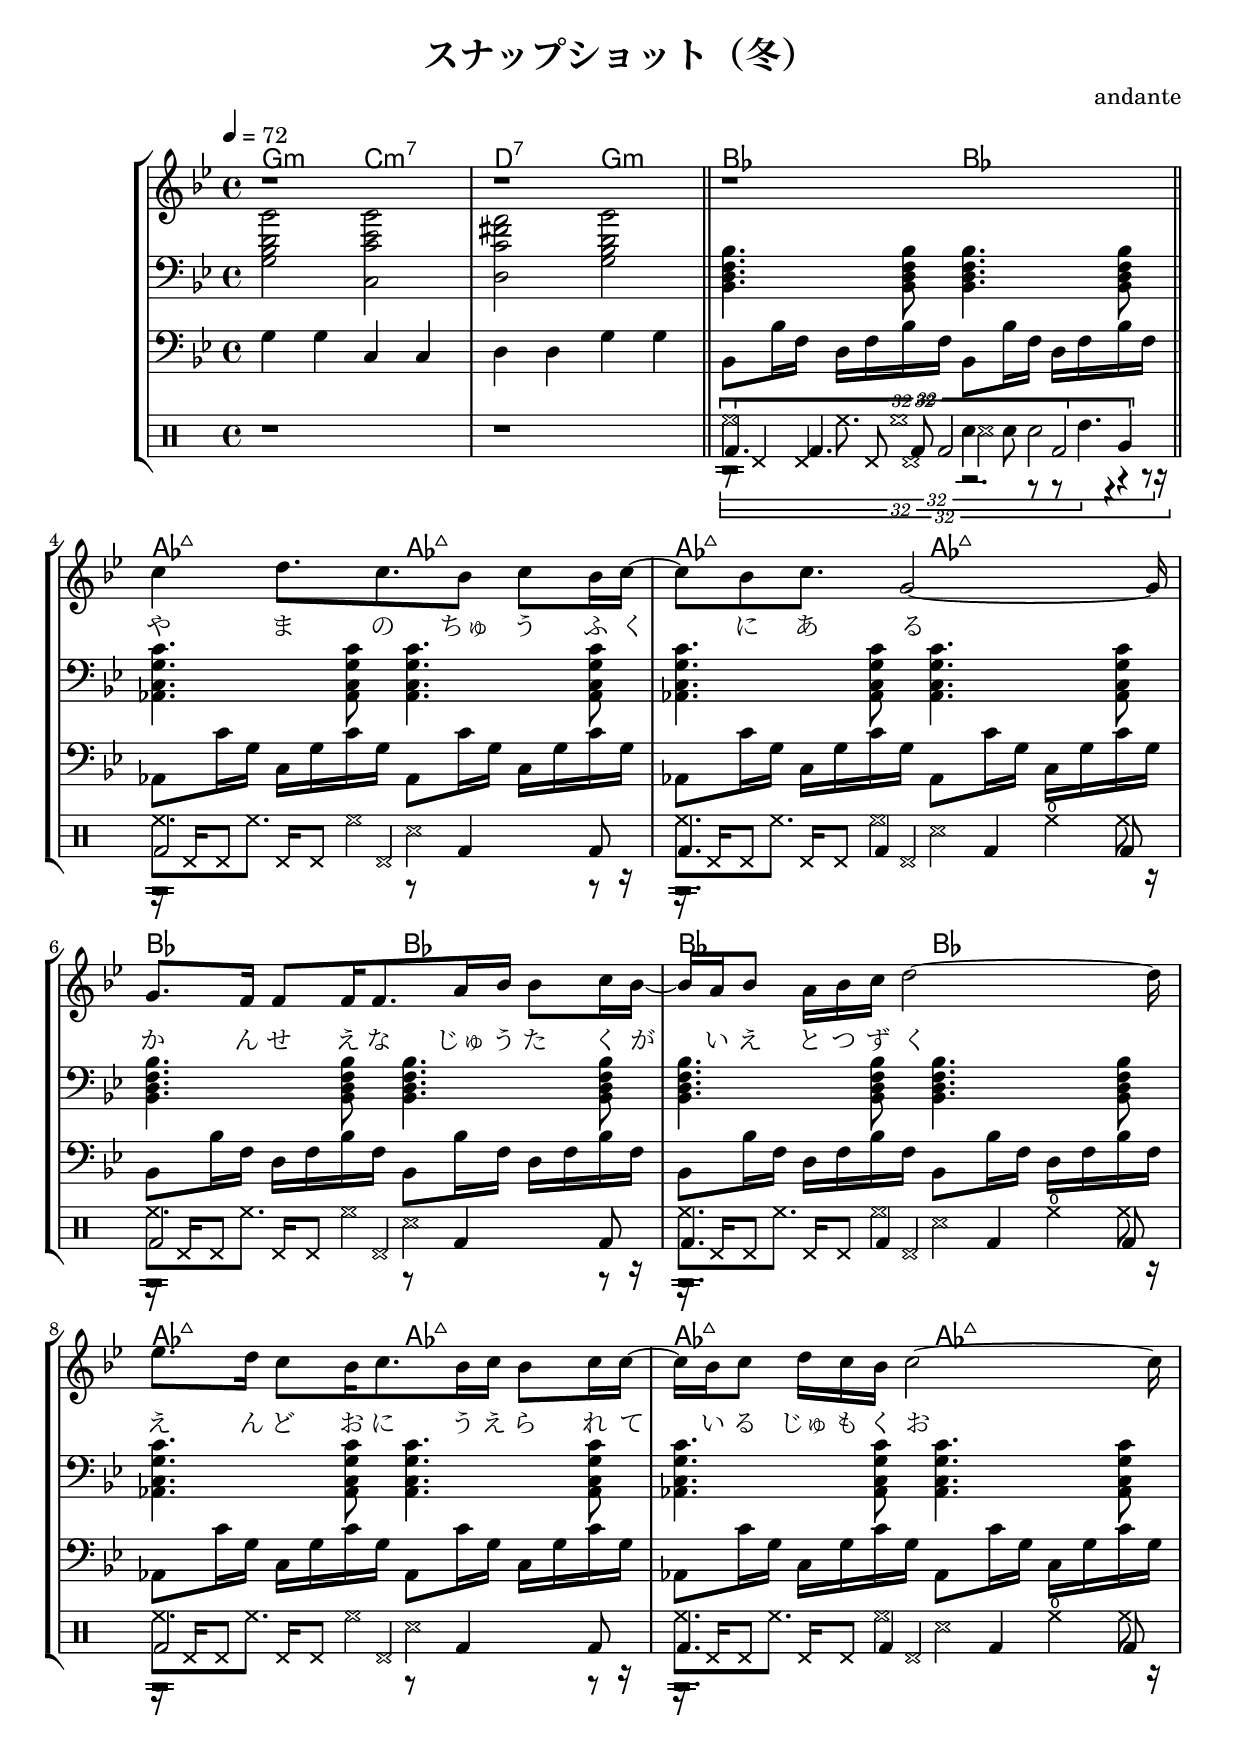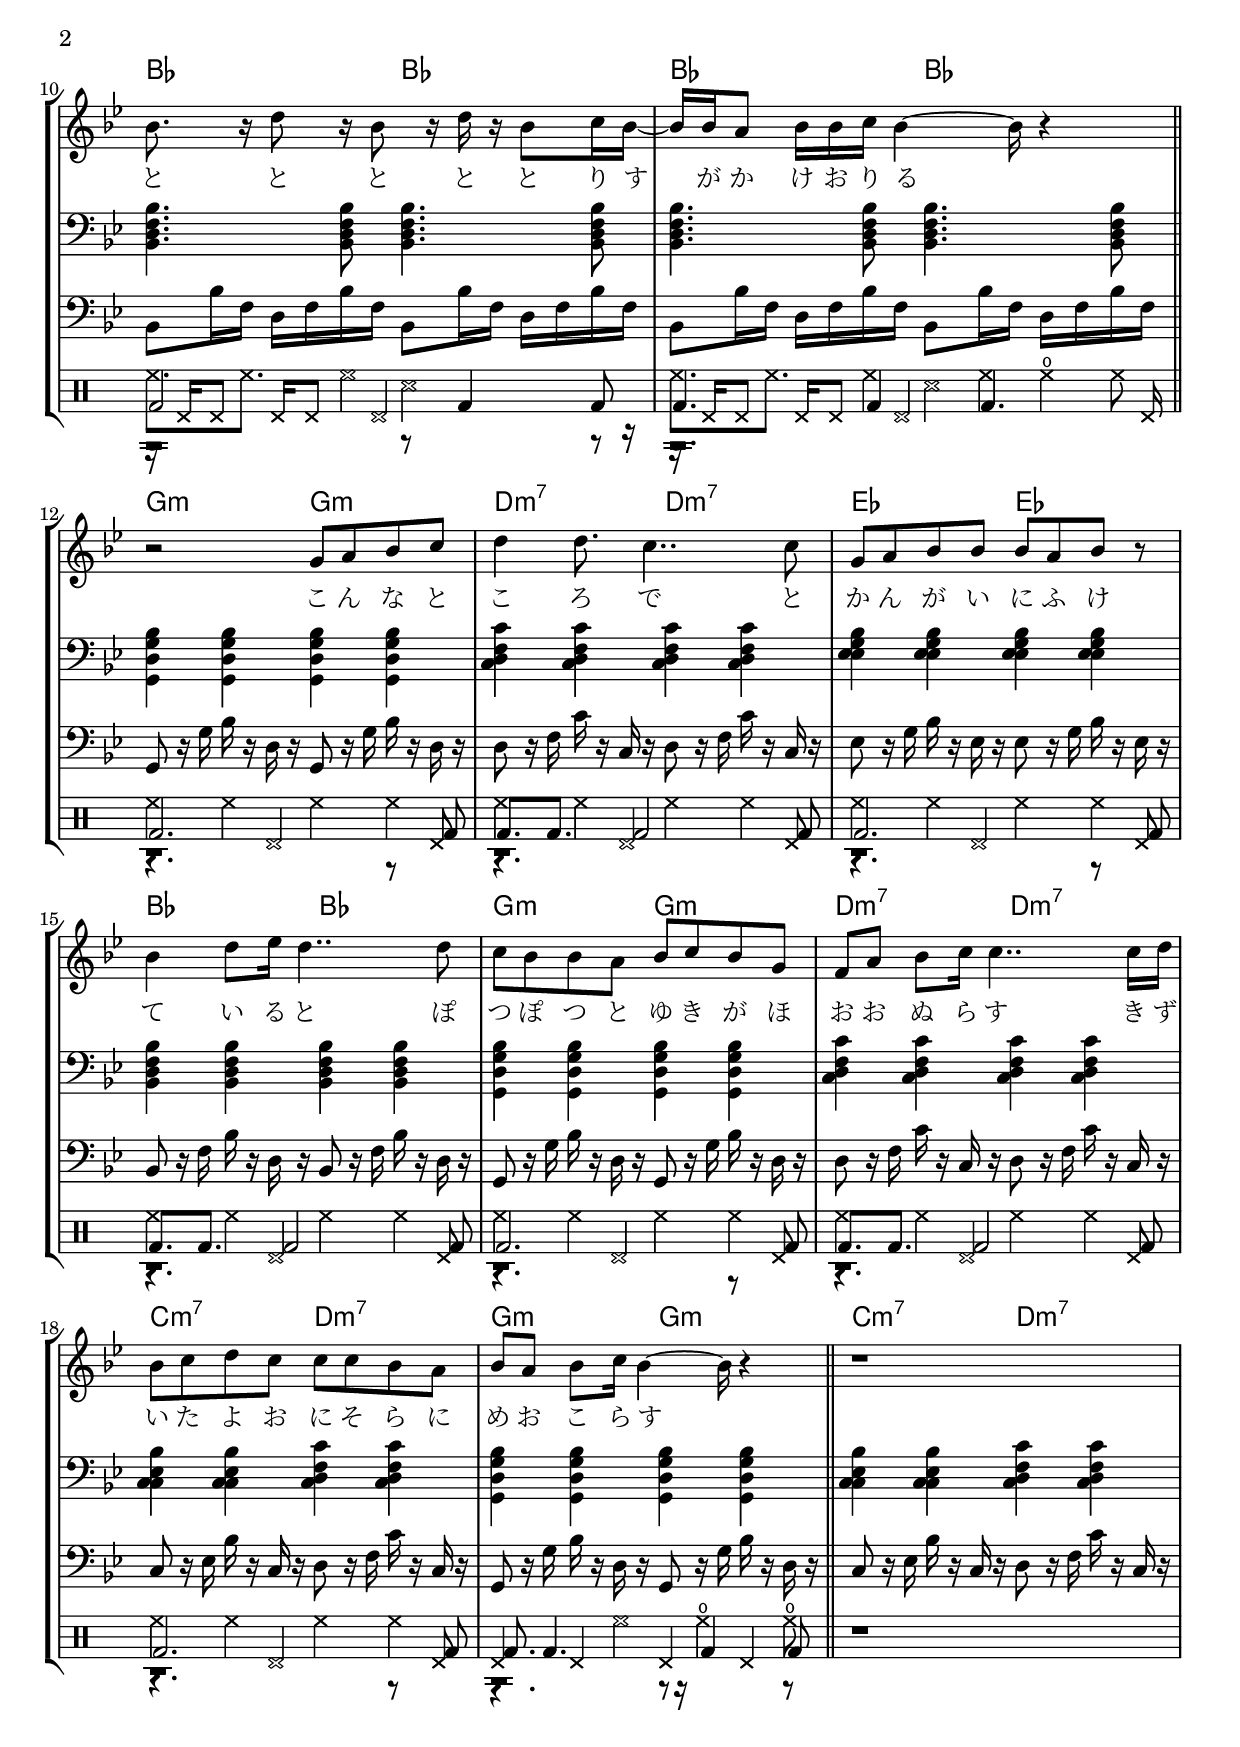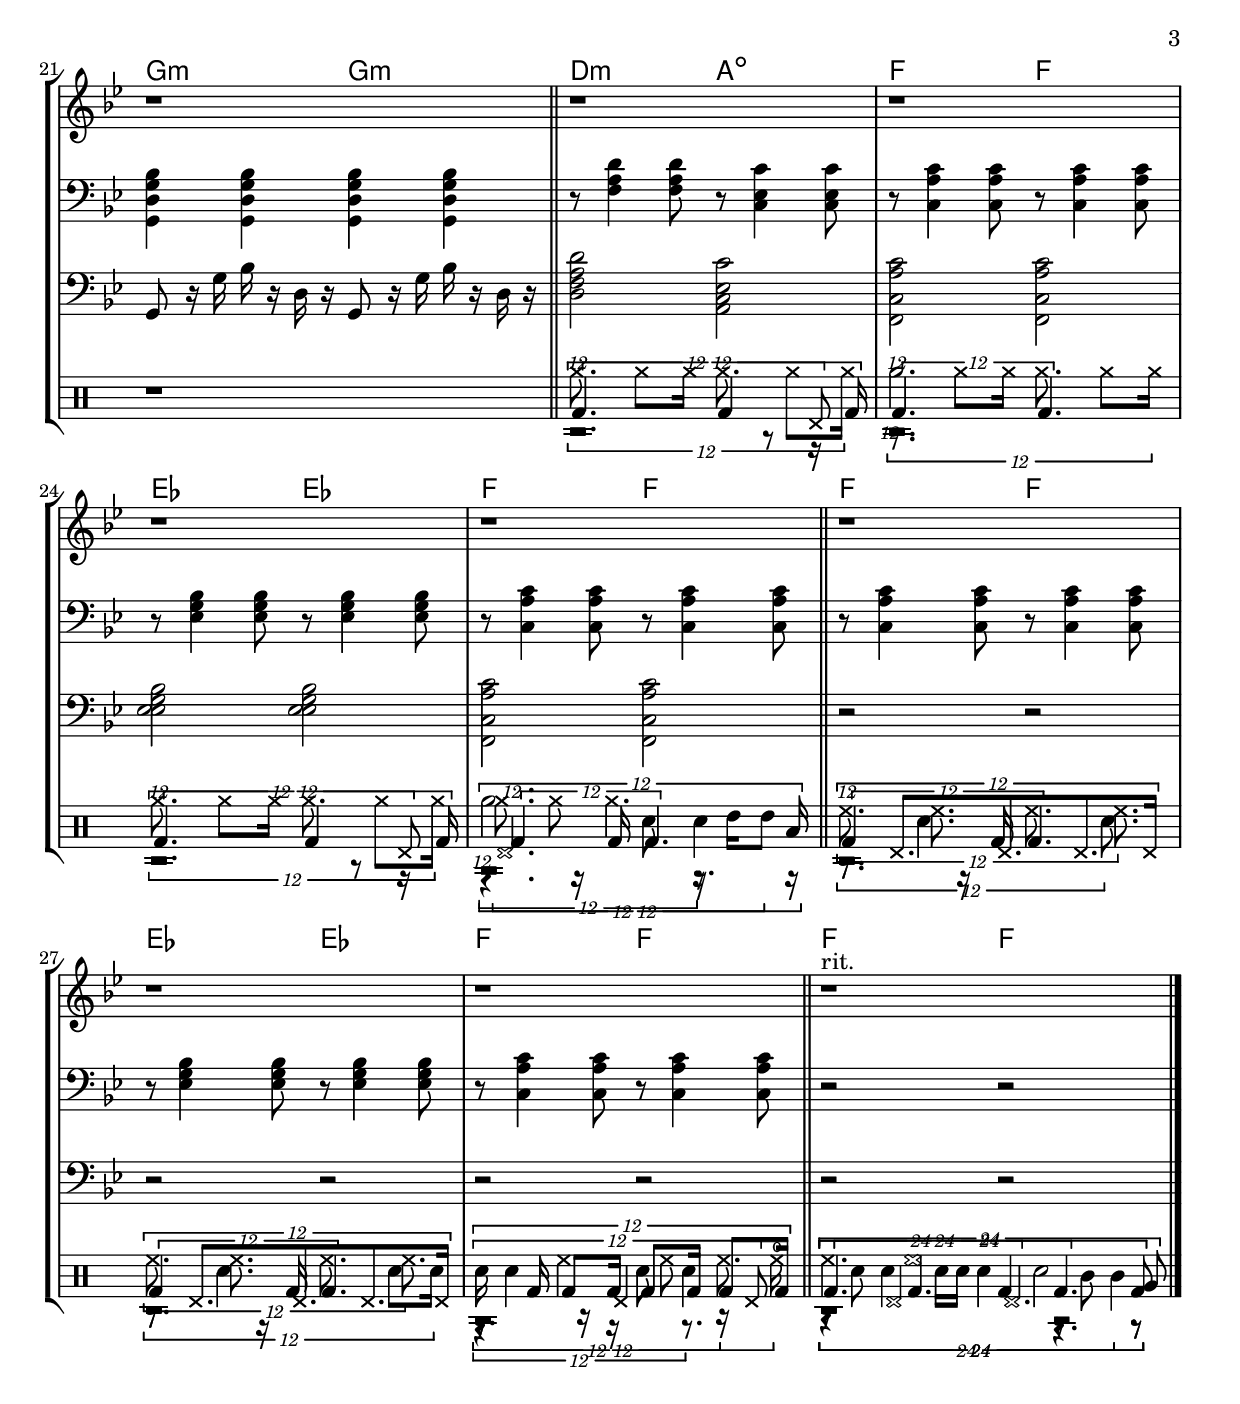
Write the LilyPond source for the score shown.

\version "2.12.1"

\header {
	title = \markup {スナップショット（冬）}
	composer = \markup \center-column {andante}
}

harmony = \chordmode {
	g2:m c:min7 d:7 g:m 

	bes bes 

	as:maj7 as:maj7 as:maj7 as:maj7 bes bes bes bes as:maj7 as:maj7 as:maj7 as:maj7 bes bes bes bes 

	g:m g:m d:min7 d:min7 es es bes bes g:m g:m d:min7 d:min7 c:min7 d:min7 g:m g:m 

	c:min7 d:min7 g:m g:m 

	d:m a:dim f f es es f f 

	f f es es f f 

	f f 
}

melody = {
	\key bes \major
	\tempo 4 = 72
	r1 | r1   
	r1   
	\set Staff.midiInstrument = #"mmi0.34"
	\set Staff.midiMinimumVolume = #0.7
	\set Staff.midiMaximumVolume = #0.9
	 c''4  d''8.  c''8.  bes'8  c''8  bes'16  c''16~ 
	c''8  bes'8  c''8.  g'2~g'16 
	g'8.  f'16  f'8  f'16  f'8.  a'16  bes'16  bes'8  c''16  bes'16~ 
	bes'16  a'16  bes'8  a'16  bes'16  c''16  d''2~d''16 
	es''8.  d''16  c''8  bes'16  c''8.  bes'16  c''16  bes'8  c''16  c''16~ 
	c''16  bes'16  c''8  d''16  c''16  bes'16  c''2~c''16 
	bes'8.  r16  d''8  r16  bes'8  r16  d''16  r16  bes'8  c''16  bes'16~ 
	bes'16  bes'16  a'8  bes'16  bes'16  c''16  bes'4~bes'16  	r4 	\set Staff.midiInstrument = #"mmi0.34"
	\set Staff.midiMinimumVolume = #0.7
	\set Staff.midiMaximumVolume = #0.9
	r2 g'8  a'8  bes'8  c''8 
	d''4  d''8.  c''4..  c''8 
	g'8  a'8  bes'8  bes'8  bes'8  a'8  bes'8  r8 
	bes'4  d''8  es''16  d''4..  d''8 
	c''8  bes'8  bes'8  a'8  bes'8  c''8  bes'8  g'8 
	f'8  a'8  bes'8  c''16  c''4..  c''16  d''16 
	bes'8  c''8  d''8  c''8  c''8  c''8  bes'8  a'8 
	bes'8  a'8  bes'8  c''16  bes'4~bes'16  	r4 	r1 | r1   
	r1 | r1 | r1 | r1   
	r1 | r1 | r1   
	r1^"rit." \bar "|."
}

words = \lyricmode {
	
	
	や  ま  の  ちゅ  う  ふ  く  に  あ  る  か  ん  せ  え  な  じゅ  う  た  く  が  い  え  と  つ  ず  く  え  ん  ど  お  に  う  え  ら  れ  て  い  る  じゅ  も  く  お  と  と  と  と  と  り  す  が  か  け  お  り  る  
	こ  ん  な  と  こ  ろ  で  と  か  ん  が  い  に  ふ  け  て  い  る  と  ぽ  つ  ぽ  つ  と  ゆ  き  が  ほ  お  お  ぬ  ら  す  き  ず  い  た  よ  お  に  そ  ら  に  め  お  こ  ら  す  
	
	
	
	
}

tempochange = {
	\tempo 4 = 72
	r1 | r1 \bar "||"
	\tempo 4 = 72
	r1 \bar "||"
	\tempo 4 = 72
	r1 | r1 | r1 | r1 | r1 | r1 | r1 | r1 \bar "||"
	\tempo 4 = 72
	r1 | r1 | r1 | r1 | r1 | r1 | r1 | r1 \bar "||"
	\tempo 4 = 72
	r1 | r1 \bar "||"
	\tempo 4 = 72
	r1 | r1 | r1 | r1 \bar "||"
	\tempo 4 = 72
	r1 | r1 | r1 \bar "||"
	\tempo 4 = 72
	\tempo 4 = 54 r2 \tempo 4 = 48 r2 \bar "|."
}

mainacc = {
	\clef bass
	\set Staff.midiInstrument = #"Acoustic grand"
	\set Staff.midiMinimumVolume = #0.3
	\set Staff.midiMaximumVolume = #0.6
	\key bes \major
	\tempo 4 = 72
	<g bes d' bes'>2
	<c c' es' bes'>2
	<d c' fis' a'>2
	<g bes d' bes'>2
	\bar "||"

	\set Staff.midiInstrument = #"Acoustic grand"
	\set Staff.midiMinimumVolume = #0.3
	\set Staff.midiMaximumVolume = #0.6
	<bes, d f bes>4. <bes, d f bes>8
	<bes, d f bes>4. <bes, d f bes>8
	\bar "||"

	\set Staff.midiInstrument = #"Acoustic grand"
	\set Staff.midiMinimumVolume = #0.3
	\set Staff.midiMaximumVolume = #0.6
	<as, c g c'>4. <as, c g c'>8
	<as, c g c'>4. <as, c g c'>8
	<as, c g c'>4. <as, c g c'>8
	<as, c g c'>4. <as, c g c'>8
	<bes, d f bes>4. <bes, d f bes>8
	<bes, d f bes>4. <bes, d f bes>8
	<bes, d f bes>4. <bes, d f bes>8
	<bes, d f bes>4. <bes, d f bes>8
	<as, c g c'>4. <as, c g c'>8
	<as, c g c'>4. <as, c g c'>8
	<as, c g c'>4. <as, c g c'>8
	<as, c g c'>4. <as, c g c'>8
	<bes, d f bes>4. <bes, d f bes>8
	<bes, d f bes>4. <bes, d f bes>8
	<bes, d f bes>4. <bes, d f bes>8
	<bes, d f bes>4. <bes, d f bes>8
	\bar "||"

	\set Staff.midiInstrument = #"Acoustic grand"
	\set Staff.midiMinimumVolume = #0.3
	\set Staff.midiMaximumVolume = #0.6
	<g, d g bes>4 <g, d g bes>4
	<g, d g bes>4 <g, d g bes>4
	<d c f c'>4 <d c f c'>4
	<d c f c'>4 <d c f c'>4
	<es es g bes>4 <es es g bes>4
	<es es g bes>4 <es es g bes>4
	<bes, d f bes>4 <bes, d f bes>4
	<bes, d f bes>4 <bes, d f bes>4
	<g, d g bes>4 <g, d g bes>4
	<g, d g bes>4 <g, d g bes>4
	<d c f c'>4 <d c f c'>4
	<d c f c'>4 <d c f c'>4
	<c c es bes>4 <c c es bes>4
	<d c f c'>4 <d c f c'>4
	<g, d g bes>4 <g, d g bes>4
	<g, d g bes>4 <g, d g bes>4
	\bar "||"

	\set Staff.midiInstrument = #"Acoustic grand"
	\set Staff.midiMinimumVolume = #0.3
	\set Staff.midiMaximumVolume = #0.6
	<c c es bes>4 <c c es bes>4
	<d c f c'>4 <d c f c'>4
	<g, d g bes>4 <g, d g bes>4
	<g, d g bes>4 <g, d g bes>4
	\bar "||"

	\set Staff.midiInstrument = #"Bright Acoustic"
	\set Staff.midiMinimumVolume = #0.3
	\set Staff.midiMaximumVolume = #0.6
	r8 <f a d'>4 <f a d'>8
	r8 <c es c'>4 <c es c'>8
	r8 <c a c'>4 <c a c'>8
	r8 <c a c'>4 <c a c'>8
	r8 <es g bes>4 <es g bes>8
	r8 <es g bes>4 <es g bes>8
	r8 <c a c'>4 <c a c'>8
	r8 <c a c'>4 <c a c'>8
	\bar "||"

	\set Staff.midiInstrument = #"Acoustic grand"
	\set Staff.midiMinimumVolume = #0.3
	\set Staff.midiMaximumVolume = #0.6
	r8 <c a c'>4 <c a c'>8
	r8 <c a c'>4 <c a c'>8
	r8 <es g bes>4 <es g bes>8
	r8 <es g bes>4 <es g bes>8
	r8 <c a c'>4 <c a c'>8
	r8 <c a c'>4 <c a c'>8
	\bar "||"

	\set Staff.midiInstrument = #"Acoustic grand"
	\set Staff.midiMinimumVolume = #0.3
	\set Staff.midiMaximumVolume = #0.6
	r2
	r2
	\bar "|."
}

subacc = {
	\clef bass
	\set Staff.midiInstrument = #"Bright Acoustic"
	\set Staff.midiMinimumVolume = #0.3
	\set Staff.midiMaximumVolume = #0.6
	\key bes \major
	\tempo 4 = 72
	g4 g4
	c4 c4
	d4 d4
	g4 g4
	\bar "||"

	\set Staff.midiInstrument = #"Marimba"
	\set Staff.midiMinimumVolume = #0.3
	\set Staff.midiMaximumVolume = #0.6
	bes,8 bes16 f16   d16 f16 bes16 f16
	bes,8 bes16 f16   d16 f16 bes16 f16
	\bar "||"

	\set Staff.midiInstrument = #"Marimba"
	\set Staff.midiMinimumVolume = #0.3
	\set Staff.midiMaximumVolume = #0.6
	as,8 c'16 g16   c16 g16 c'16 g16
	as,8 c'16 g16   c16 g16 c'16 g16
	as,8 c'16 g16   c16 g16 c'16 g16
	as,8 c'16 g16   c16 g16 c'16 g16
	bes,8 bes16 f16   d16 f16 bes16 f16
	bes,8 bes16 f16   d16 f16 bes16 f16
	bes,8 bes16 f16   d16 f16 bes16 f16
	bes,8 bes16 f16   d16 f16 bes16 f16
	as,8 c'16 g16   c16 g16 c'16 g16
	as,8 c'16 g16   c16 g16 c'16 g16
	as,8 c'16 g16   c16 g16 c'16 g16
	as,8 c'16 g16   c16 g16 c'16 g16
	bes,8 bes16 f16   d16 f16 bes16 f16
	bes,8 bes16 f16   d16 f16 bes16 f16
	bes,8 bes16 f16   d16 f16 bes16 f16
	bes,8 bes16 f16   d16 f16 bes16 f16
	\bar "||"

	\set Staff.midiInstrument = #"FX 1 (rain)"
	\set Staff.midiMinimumVolume = #0.3
	\set Staff.midiMaximumVolume = #0.6
	g,8r16g16bes16r16d16r16
	g,8r16g16bes16r16d16r16
	d8r16f16c'16r16c16r16
	d8r16f16c'16r16c16r16
	es8r16g16bes16r16es16r16
	es8r16g16bes16r16es16r16
	bes,8r16f16bes16r16d16r16
	bes,8r16f16bes16r16d16r16
	g,8r16g16bes16r16d16r16
	g,8r16g16bes16r16d16r16
	d8r16f16c'16r16c16r16
	d8r16f16c'16r16c16r16
	c8r16es16bes16r16c16r16
	d8r16f16c'16r16c16r16
	g,8r16g16bes16r16d16r16
	g,8r16g16bes16r16d16r16
	\bar "||"

	\set Staff.midiInstrument = #"FX 1 (rain)"
	\set Staff.midiMinimumVolume = #0.3
	\set Staff.midiMaximumVolume = #0.6
	c8r16es16bes16r16c16r16
	d8r16f16c'16r16c16r16
	g,8r16g16bes16r16d16r16
	g,8r16g16bes16r16d16r16
	\bar "||"

	\set Staff.midiInstrument = #"Piccolo"
	\set Staff.midiMinimumVolume = #0.3
	\set Staff.midiMaximumVolume = #0.6
	<d f a d'>2
	<a, c es c'>2
	<f, c a c'>2
	<f, c a c'>2
	<es es g bes>2
	<es es g bes>2
	<f, c a c'>2
	<f, c a c'>2
	\bar "||"

	\set Staff.midiInstrument = #"Acoustic grand"
	\set Staff.midiMinimumVolume = #0.3
	\set Staff.midiMaximumVolume = #0.6
	r2
	r2
	r2
	r2
	r2
	r2
	\bar "||"

	\set Staff.midiInstrument = #"Acoustic grand"
	\set Staff.midiMinimumVolume = #0.3
	\set Staff.midiMaximumVolume = #0.6
	r2
	r2
	\bar "|."
}

percA = {
	\drummode {
	r1 |r1 \bar "||"
	\times 16/32{ hh2 hh8. hh1 r4 r16 } \bar "||"
	r1  |r2. hho4  |r1  |r2. hho4  |r1  |r2. hho4  |r1  |r2. hho4  \bar "||"
	r1  |r1  |r1  |r1  |r1  |r1  |r1  |r2 r8 hho4 hho8  \bar "||"
	r1 |r1 \bar "||"
	\times 16/12{ cymr8. cymr8 cymr16 cymr8. cymr8 cymr16 } |\times 16/12{ r8. cymr8 cymr16 cymr8. cymr8 cymr16 } |\times 16/12{ cymr8. cymr8 cymr16 cymr8. cymr8 cymr16 } |\times 16/12{ cymr8. cymr8 cymr4. r16 } \bar "||"
	\times 16/12{ hh8. hh8. hh8. hh8. } |\times 16/12{ hh8. hh8. hh8. hh8. } |\times 16/12{ r8. hh4 hh8 hh8. } \bar "||"
	\times 16/24{ hh4. hh1 r8 } \bar "|."
	}
}

percB = {
	\drummode {
	r1 |r1 \bar "||"
	\times 16/32{ r8 hhp4 hhp4 hhp8 hhp1 r4 } \bar "||"
	r16 hhp16 hhp8 hhp16 hhp8 hhp2 r16  |r16 hhp16 hhp8 hhp16 hhp8 hhp2 r16  |r16 hhp16 hhp8 hhp16 hhp8 hhp2 r16  |r16 hhp16 hhp8 hhp16 hhp8 hhp2 r16  |r16 hhp16 hhp8 hhp16 hhp8 hhp2 r16  |r16 hhp16 hhp8 hhp16 hhp8 hhp2 r16  |r16 hhp16 hhp8 hhp16 hhp8 hhp2 r16  |r16 hhp16 hhp8 hhp16 hhp8 hhp2 hhp16  \bar "||"
	r4. hhp2 hhp8  |r4. hhp2 hhp8  |r4. hhp2 hhp8  |r4. hhp2 hhp8  |r4. hhp2 hhp8  |r4. hhp2 hhp8  |r4. hhp2 hhp8  |hhp4 hhp4 hhp4 hhp4  \bar "||"
	r1 |r1 \bar "||"
	\times 16/12{ r2 r8 hhp8 } |\times 16/12{ r2. } |\times 16/12{ r2 r8 hhp8 } |\times 16/12{ hhp2. } \bar "||"
	\times 16/12{ r8. sn4. sn8. } |\times 16/12{ r8. sn4. sn8 sn16 } |\times 16/12{ sn16 sn4 r16 sn8 sn4 } \bar "||"
	\times 16/24{ r8 sn8 sn4 sn16 sn16 sn4 sn2 r8 } \bar "|."
	}
}

percC = {
	\drummode {
	r1 |r1 \bar "||"
	r1  \bar "||"
	hh8. hh8. hh2 r8  |hh8. hh8. hh2 hh8  |hh8. hh8. hh2 r8  |hh8. hh8. hh2 hh8  |hh8. hh8. hh2 r8  |hh8. hh8. hh2 hh8  |hh8. hh8. hh2 r8  |hh8. hh8. hh4 hh4 hh8  \bar "||"
	hh4 hh4 hh4 hh4  |hh4 hh4 hh4 hh4  |hh4 hh4 hh4 hh4  |hh4 hh4 hh4 hh4  |hh4 hh4 hh4 hh4  |hh4 hh4 hh4 hh4  |hh4 hh4 hh4 hh4  |r4. hh2 r8  \bar "||"
	r1 |r1 \bar "||"
	\times 16/12{ bd4. bd4 r16 bd16 } |\times 16/12{ bd4. bd4. } |\times 16/12{ bd4. bd4 r16 bd16 } |\times 16/12{ bd4 r16 bd16 bd4. } \bar "||"
	\times 16/12{ bd4 r16 bd16 bd4. } |\times 16/12{ bd4 r16 bd16 bd4. } |\times 16/12{ r8 bd16 bd8 bd16 bd8 bd16 bd8 bd16 } \bar "||"
	\times 16/24{ bd4. bd4. bd4 bd4. bd8 } \bar "|."
	}
}

percD = {
	\drummode {
	r1 |r1 \bar "||"
	\times 16/32{ bd4. bd4. bd8 bd2 r8 bd2 } \bar "||"
	r2 ss2  |r2 ss2  |r2 ss2  |r2 ss2  |r2 ss2  |r2 ss2  |r2 ss2  |r2 ss2  \bar "||"
	bd2. r8 bd8  |bd8. bd8. bd2 bd8  |bd2. r8 bd8  |bd8. bd8. bd2 bd8  |bd2. r8 bd8  |bd8. bd8. bd2 bd8  |bd2. r8 bd8  |bd8. bd4. r16 bd4 bd8  \bar "||"
	r1 |r1 \bar "||"
	\times 16/12{ r2. } |\times 16/12{ rb2. } |\times 16/12{ r2. } |\times 16/12{ rb2. } \bar "||"
	\times 16/12{ r8 hhp8. hhp8. hhp8. hhp16 } |\times 16/12{ r8 hhp8. hhp8. hhp8. hhp16 } |\times 16/12{ r4 r16 hhp4 r16 hhp8 } \bar "||"
	\times 16/24{ r1 r2 } \bar "|."
	}
}

percE = {
	\drummode {
	r1 |r1 \bar "||"
	r2 ss2  \bar "||"
	bd2 r8 bd4 bd8  |bd4. bd4 bd4 bd8  |bd2 r8 bd4 bd8  |bd4. bd4 bd4 bd8  |bd2 r8 bd4 bd8  |bd4. bd4 bd4 bd8  |bd2 r8 bd4 bd8  |bd4. bd4 bd4.  \bar "||"
	r1 | r1 | r1 | r1 | r1 | r1 | r1 | r1 \bar "||"
	r1 |r1 \bar "||"
	r1 |r1 |r1 |\times 16/12{ r4. sn8 sn4 } \bar "||"
	\times 16/12{ r2. } |r1 |\times 16/12{ r2 r8. hho16 } \bar "||"
	\times 16/24{ r4 hhp2 hhp2. } \bar "|."
	}
}

percF = {
	\drummode {
	r1 | r1 \bar "||"
	\times 16/32{ r1 sn4 sn8 sn2 r8 } \bar "||"
	r1 | r1 | r1 | r1 | r1 | r1 | r1 | r1 \bar "||"
	r1 | r1 | r1 | r1 | r1 | r1 | r1 | r1 \bar "||"
	r1 | r1 \bar "||"
	r1 |r1 |r1 |\times 16/12{ r2 r16 tommh16 tommh8 } \bar "||"
	r1 | r1 | r1 \bar "||"
	\times 16/24{ r1 r8 tomml8 tomml4 } \bar "|."
	}
}

percG = {
	\drummode {
	r1 | r1 \bar "||"
	r1 \bar "||"
	r1 | r1 | r1 | r1 | r1 | r1 | r1 | r1 \bar "||"
	r1 | r1 | r1 | r1 | r1 | r1 | r1 | r1 \bar "||"
	r1 | r1 \bar "||"
	r1 |r1 |r1 |\times 16/12{ r2 r8. toml16 } \bar "||"
	r1 | r1 | r1 \bar "||"
	\times 16/24{ r1 r4. tomfh8 } \bar "|."
	}
}

percH = {
	\drummode {
	r1 | r1 \bar "||"
	\times 16/32{ r1 r2 r8 tommh4. } \bar "||"
	r1 | r1 | r1 | r1 | r1 | r1 | r1 | r1 \bar "||"
	r1 | r1 | r1 | r1 | r1 | r1 | r1 | r1 \bar "||"
	r1 | r1 \bar "||"
	r1 | r1 | r1 | r1 \bar "||"
	r1 | r1 | r1 \bar "||"
	r1 \bar "|."
	}
}

percI = {
	\drummode {
	r1 | r1 \bar "||"
	\times 16/32{ r1 r2. tomfh4 } \bar "||"
	r1 | r1 | r1 | r1 | r1 | r1 | r1 | r1 \bar "||"
	r1 | r1 | r1 | r1 | r1 | r1 | r1 | r1 \bar "||"
	r1 | r1 \bar "||"
	r1 | r1 | r1 | r1 \bar "||"
	r1 | r1 | r1 \bar "||"
	r1 \bar "|."
	}
}

\score {
	<<
		\new StaffGroup <<
			\new ChordNames {\harmony}
			\new Voice = "melody" {\melody}
			\new Lyrics \lyricsto "melody" \words
			\new Staff = "mainacc" {\mainacc}
			\new Staff = "subacc" {\subacc}
			\new DrumStaff <<
				\new DrumVoice {\percA}
				\new DrumVoice {\percB}
				\new DrumVoice {\percC}
				\new DrumVoice {\percD}
				\new DrumVoice {\percE}
				\new DrumVoice {\percF}
				\new DrumVoice {\percG}
				\new DrumVoice {\percH}
				\new DrumVoice {\percI}
			>>
		>>
	>>
	\layout { }
}
